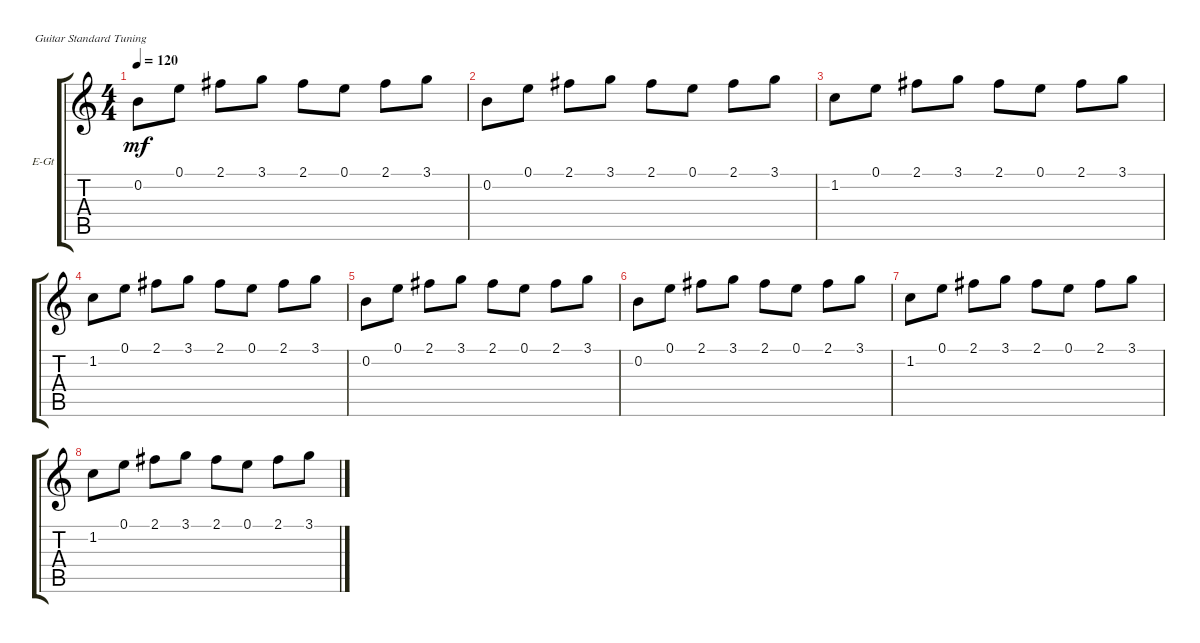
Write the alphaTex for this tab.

\defaultSystemsLayout 4
\bracketExtendMode groupsimilarinstruments
\firstSystemTrackNameOrientation horizontal
\otherSystemsTrackNameOrientation horizontal
\track ("Electric Guitar (Clean)" "E-Gt") {instrument electricguitarclean}
\staff {score tabs}
\tuning (E4 B3 G3 D3 A2 E2)
\ts (4 4)
\tempo 120
\clef g2
\ks c
0.2.8{dy mf} 0.1.8 2.1.8 3.1.8 2.1.8 0.1.8 2.1.8 3.1.8 |
0.2.8 0.1.8 2.1.8 3.1.8 2.1.8 0.1.8 2.1.8 3.1.8 |
1.2.8 0.1.8 2.1.8 3.1.8 2.1.8 0.1.8 2.1.8 3.1.8 |
1.2.8 0.1.8 2.1.8 3.1.8 2.1.8 0.1.8 2.1.8 3.1.8 |
0.2.8 0.1.8 2.1.8 3.1.8 2.1.8 0.1.8 2.1.8 3.1.8 |
0.2.8 0.1.8 2.1.8 3.1.8 2.1.8 0.1.8 2.1.8 3.1.8 |
1.2.8 0.1.8 2.1.8 3.1.8 2.1.8 0.1.8 2.1.8 3.1.8 |
1.2.8 0.1.8 2.1.8 3.1.8 2.1.8 0.1.8 2.1.8 3.1.8
